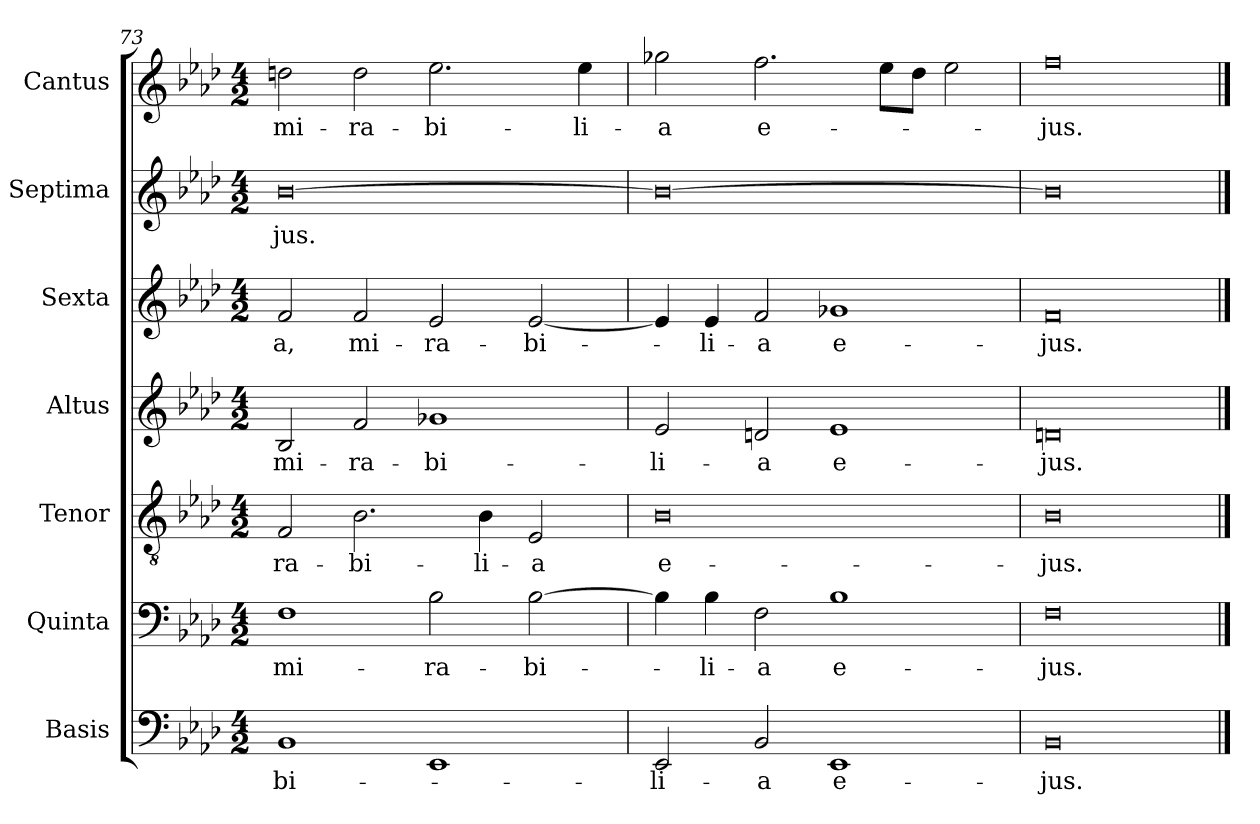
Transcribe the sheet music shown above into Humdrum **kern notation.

**kern	**text	**kern	**text	**kern	**text	**kern	**text	**kern	**text	**kern	**text	**kern	**text
*part7	*part7	*part6	*part6	*part5	*part5	*part4	*part4	*part3	*part3	*part2	*part2	*part1	*part1
*staff7	*staff7	*staff6	*staff6	*staff5	*staff5	*staff4	*staff4	*staff3	*staff3	*staff2	*staff2	*staff1	*staff1
*I"Basis	*	*I"Quinta	*	*I"Tenor	*	*I"Altus	*	*I"Sexta	*	*I"Septima	*	*I"Cantus	*
*I'B	*	*	*	*I'T	*	*I'A	*	*	*	*	*	*I'C	*
*clefF4	*	*clefF4	*	*clefGv2	*	*clefG2	*	*clefG2	*	*clefG2	*	*clefG2	*
*k[b-e-a-d-]	*	*k[b-e-a-d-]	*	*k[b-e-a-d-]	*	*k[b-e-a-d-]	*	*k[b-e-a-d-]	*	*k[b-e-a-d-]	*	*k[b-e-a-d-]	*
*A-:	*	*A-:	*	*A-:	*	*A-:	*	*A-:	*	*A-:	*	*A-:	*
*M4/2	*	*M4/2	*	*M4/2	*	*M4/2	*	*M4/2	*	*M4/2	*	*M4/2	*
=73	=73	=73	=73	=73	=73	=73	=73	=73	=73	=73	=73	=73	=73
!	!LO:LY:b	!	!LO:LY:b	!	!LO:LY:b	!	!LO:LY:b	!	!LO:LY:b	!	!LO:LY:b	!	!LO:LY:b
1BB-	-bi-	1F	mi-	2F/	-ra-	2B-/	mi-	2f/	-a,	[0b-	-jus.	2ddn\	mi-
!	!	!	!	!	!LO:LY:b	!	!LO:LY:b	!	!LO:LY:b	!	!	!	!LO:LY:b
.	.	.	.	2.B-\	-bi-	2f/	-ra-	2f/	mi-	.	.	2dd\	-ra-
!	!	!	!LO:LY:b	!	!	!	!LO:LY:b	!	!LO:LY:b	!	!	!	!LO:LY:b
1EE-	.	2B-\	-ra-	.	.	1g-X	-bi-	2e-/	-ra-	.	.	2.ee-\	-bi-
!	!	!	!	!	!LO:LY:b	!	!	!	!	!	!	!	!
.	.	.	.	4B-\	-li-	.	.	.	.	.	.	.	.
!	!	!	!LO:LY:b	!	!LO:LY:b	!	!	!	!LO:LY:b	!	!	!	!
.	.	[2B-\	-bi-	2E-/	-a	.	.	[2e-/	-bi-	.	.	.	.
!	!	!	!	!	!	!	!	!	!	!	!	!	!LO:LY:b
.	.	.	.	.	.	.	.	.	.	.	.	4ee-\	-li-
=74	=74	=74	=74	=74	=74	=74	=74	=74	=74	=74	=74	=74	=74
!	!LO:LY:b	!	!	!	!LO:LY:b	!	!LO:LY:b	!	!	!	!	!	!LO:LY:b
2EE-/	-li-	4B-\]	.	0B-	e-	2e-/	-li-	4e-/]	.	0b-_	.	2gg-X\	-a
!	!	!	!LO:LY:b	!	!	!	!	!	!LO:LY:b	!	!	!	!
.	.	4B-\	-li-	.	.	.	.	4e-/	-li-	.	.	.	.
!	!LO:LY:b	!	!LO:LY:b	!	!	!	!LO:LY:b	!	!LO:LY:b	!	!	!	!LO:LY:b
2BB-/	-a	2F\	-a	.	.	2dn/	-a	2f/	-a	.	.	2.ff\	e-
!	!LO:LY:b	!	!LO:LY:b	!	!	!	!LO:LY:b	!	!LO:LY:b	!	!	!	!
1EE-	e-	1B-	e-	.	.	1e-	e-	1g-X	e-	.	.	.	.
.	.	.	.	.	.	.	.	.	.	.	.	8ee-\L	.
.	.	.	.	.	.	.	.	.	.	.	.	8dd-\J	.
.	.	.	.	.	.	.	.	.	.	.	.	2ee-\	.
=75	=75	=75	=75	=75	=75	=75	=75	=75	=75	=75	=75	=75	=75
!	!LO:LY:b	!	!LO:LY:b	!	!LO:LY:b	!	!LO:LY:b	!	!LO:LY:b	!	!	!	!LO:LY:b
0BB-	-jus.	0F	-jus.	0B-	-jus.	0dn	-jus.	0f	-jus.	0b-]	.	0ff	-jus.
==	==	==	==	==	==	==	==	==	==	==	==	==	==
*-	*-	*-	*-	*-	*-	*-	*-	*-	*-	*-	*-	*-	*-
